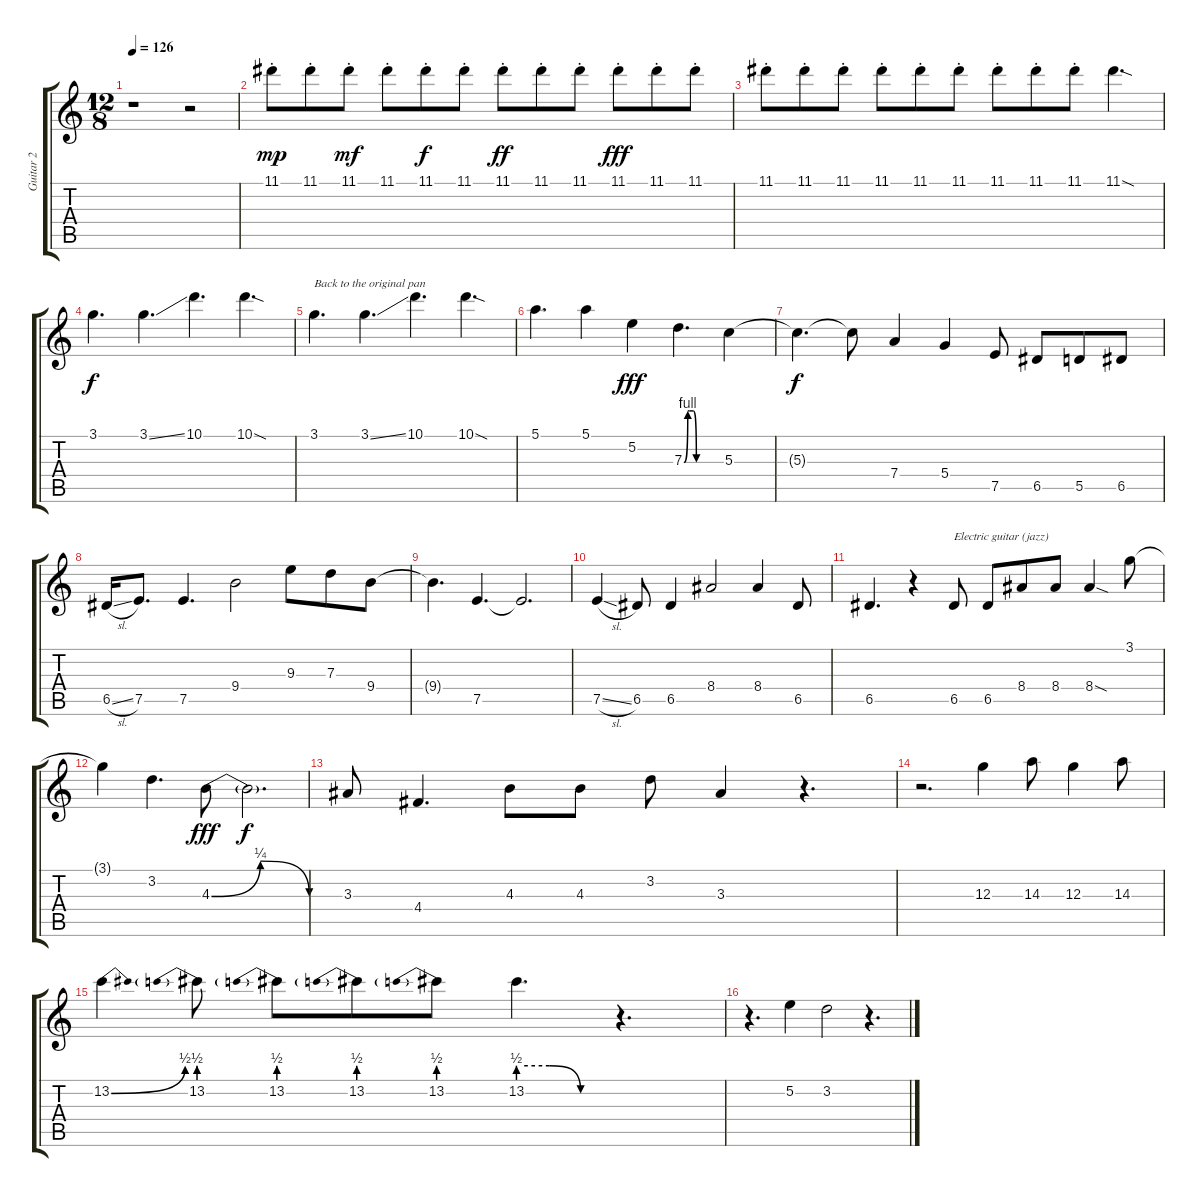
\track ("Guitar 2" "Guitar 2") {instrument distortionguitar}
\staff {score tabs}
\tuning (E4 B3 G3 D3 A2 E2) {hide}
\ts (12 8)
\tempo 126
\clef g2
\ks c
r.1{dy f} r.2 |
11.1{st}.8{dy mp} 11.1{st}.8 11.1{st}.8{dy mf} 11.1{st}.8 11.1{st}.8{dy f} 11.1{st}.8 11.1{st}.8{dy ff} 11.1{st}.8 11.1{st}.8 11.1{st}.8{dy fff} 11.1{st}.8 11.1{st}.8 |
11.1{st}.8 11.1{st}.8 11.1{st}.8 11.1{st}.8 11.1{st}.8 11.1{st}.8 11.1{st}.8 11.1{st}.8 11.1{st}.8 11.1{sod}.4{d} |
3.1.4{d dy f} 3.1{ss}.4{d} 10.1.4{d} 10.1{sod}.4{d} |
3.1.4{d txt "Back to the original pan" balance 16} 3.1{ss}.4{d} 10.1.4{d} 10.1{sod}.4{d} |
5.1.4{d} 5.1.4 5.2.4{dy fff} 7.3{be (custom 0 0 6 4 9 4 15 4 20 0 25 0 45 0 60 0)}.4{d} 5.3.4 |
5.3{t}.4{d dy f} 5.3{t}.8 7.4.4 5.4.4 7.5.8 6.5.8 5.5.8 6.5.8 |
6.5{sl}.16 7.5.8{d} 7.5.4{d} 9.4.2 9.3.8 7.3.8 9.4.8 |
9.4{t}.4{d} 7.5.4{d} 7.5{t}.2{d} |
7.5{sl}.4 6.5.8 6.5.4 8.4.2 8.4.4 6.5.8 |
6.5.4{d} r.4 6.5.8{txt "Electric guitar (jazz)" instrument electricguitarjazz} 6.5.8 8.4.8 8.4.8 8.4{sod}.4 3.1.8 |
3.1{t}.4 3.2.4{d} 4.3{be (bendrelease 0 0 38 1 48 1 60 0)}.8{dy fff} 4.3{t}.2{d dy f} |
3.3.8 4.4.4{d} 4.3.8 4.3.8 3.2.8 3.3.4 r.4{d} |
r.2{d} 12.3.4 14.3.8 12.3.4{balance 2} 14.3.8 |
13.2{be (bend 0 0 60 2)}.4 13.2{be (prebend 0 2 60 2)}.8 13.2{be (prebend 0 2 60 2)}.8 13.2{be (prebend 0 2 60 2)}.8 13.2{be (prebend 0 2 60 2)}.8 13.2{be (custom 0 2 20 2 40 0 60 0)}.4{d} r.4{d} |
r.4{d} 5.2.4 3.2.2 r.4{d}
